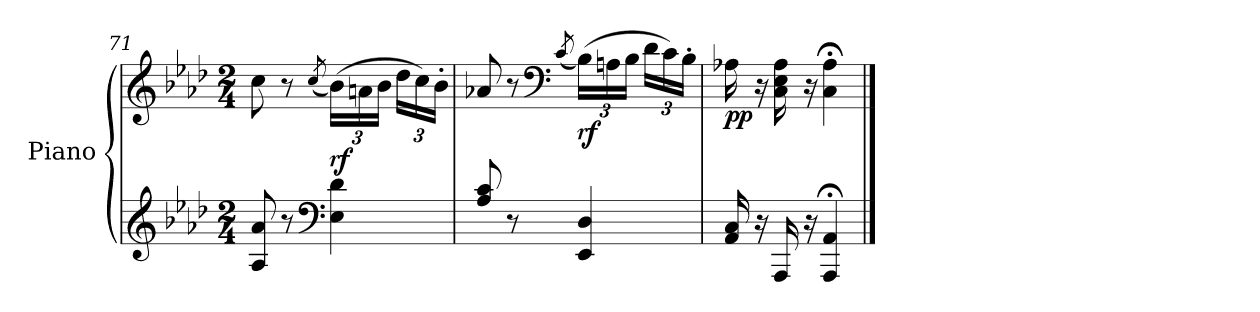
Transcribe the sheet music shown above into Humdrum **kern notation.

**kern	**kern	**dynam
*part1	*part1	*part1
*staff2	*staff1	*staff1/2
*I"Piano	*	*
*I'Pno	*	*
!!LO:LB:g=z
*clefG2	*clefG2	*
*k[b-e-a-d-]	*k[b-e-a-d-]	*
*A-:	*A-:	*
*M2/4	*M2/4	*
=71	=71	=71
8A-/ 8a-/	8cc\	.
8r	8r	.
*clefF4	*	*
.	(<8qcc/	.
*	*Xbrackettup	*
!	!	!LO:DY:b
4E-\ 4d-\	(>24b-\LL)	rf
.	24an\	.
.	24b-\JJ	.
.	24dd-\LL	.
.	24cc\)	.
.	24b-'\JJ	.
=72	=72	=72
8A-/ 8c/	8a-X/	.
8r	8r	.
*	*clefF4	*
.	(<8qc/	.
!	!	!LO:DY:b
4EE-/ 4D-/	(>24B-\LL)	rf
.	24An\	.
.	24B-\JJ	.
.	24d-\LL	.
.	24c\)	.
.	24B-'\JJ	.
=73	=73	=73
!	!	!LO:DY:b
16AA-/ 16C/	16A-X\	pp
16r	16r	.
16AAA-/	16C\ 16E-\ 16A-\	.
16r	16r	.
4AAA-/; 4AA-/;	4C\;< 4A-\;<	.
==	==	==
*-	*-	*-
